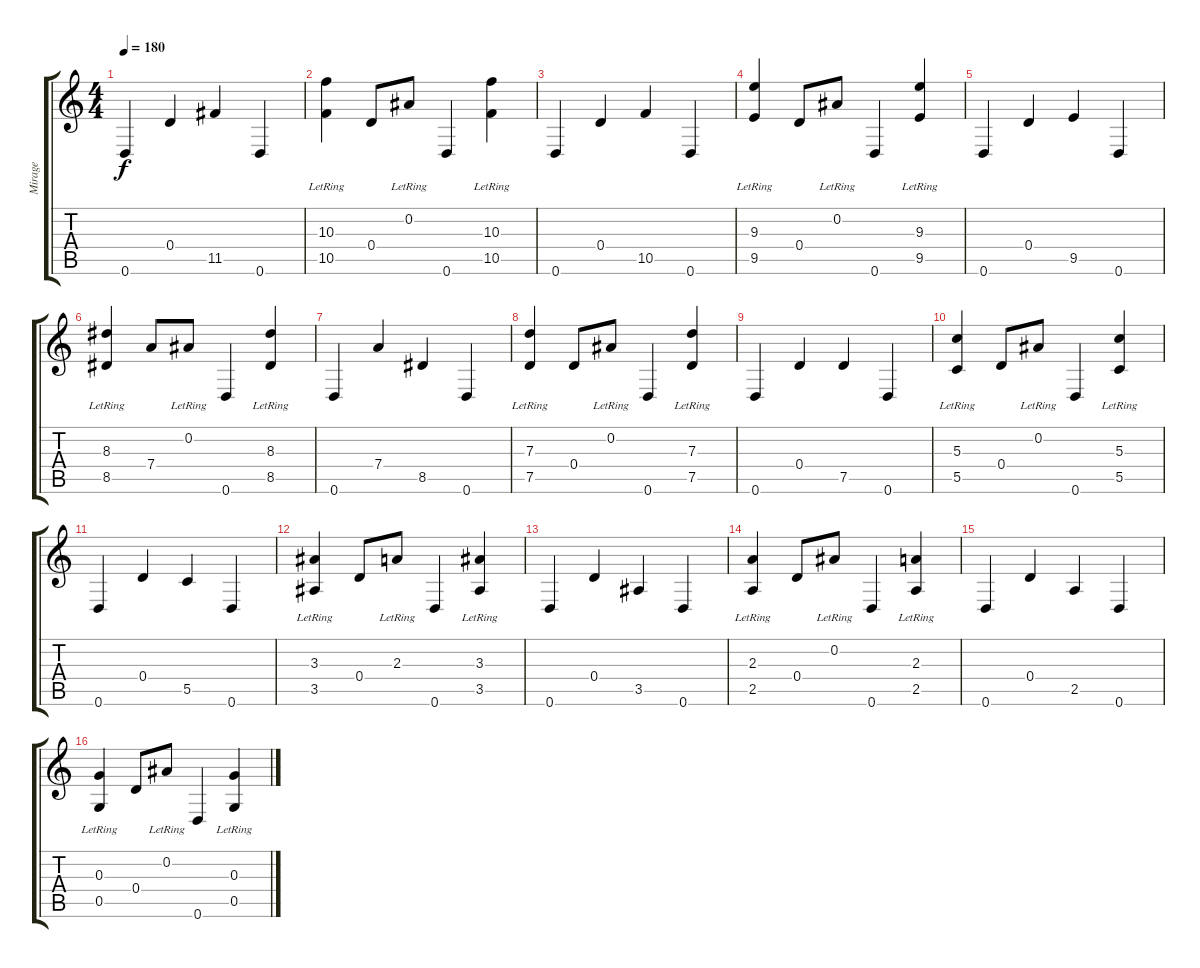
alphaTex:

\track ("Mirage" "Mirage") {instrument acousticguitarsteel}
\staff {score tabs}
\tuning (D4 Bb3 G3 D3 G2 D2) {hide}
\ts (4 4)
\tempo 180
\clef g2
\ks c
0.6.4{dy f} 0.4.4 11.5.4 0.6.4 |
(10.3{lr} 10.5).4 0.4.8 0.2{lr}.8 0.6.4 (10.3{lr} 10.5).4 |
0.6.4 0.4.4 10.5.4 0.6.4 |
(9.3{lr} 9.5).4 0.4.8 0.2{lr}.8 0.6.4 (9.3{lr} 9.5).4 |
0.6.4 0.4.4 9.5.4 0.6.4 |
(8.3{lr} 8.5).4 7.4.8 0.2{lr}.8 0.6.4 (8.3{lr} 8.5).4 |
0.6.4 7.4.4 8.5.4 0.6.4 |
(7.3{lr} 7.5).4 0.4.8 0.2{lr}.8 0.6.4 (7.3{lr} 7.5).4 |
0.6.4 0.4.4 7.5.4 0.6.4 |
(5.3{lr} 5.5).4 0.4.8 0.2{lr}.8 0.6.4 (5.3{lr} 5.5).4 |
0.6.4 0.4.4 5.5.4 0.6.4 |
(3.3{lr} 3.5).4 0.4.8 2.3{lr}.8 0.6.4 (3.3{lr} 3.5).4 |
0.6.4 0.4.4 3.5.4 0.6.4 |
(2.3{lr} 2.5).4 0.4.8 0.2{lr}.8 0.6.4 (2.3{lr} 2.5).4 |
0.6.4 0.4.4 2.5.4 0.6.4 |
(0.3{lr} 0.5).4 0.4.8 0.2{lr}.8 0.6.4 (0.3{lr} 0.5).4
